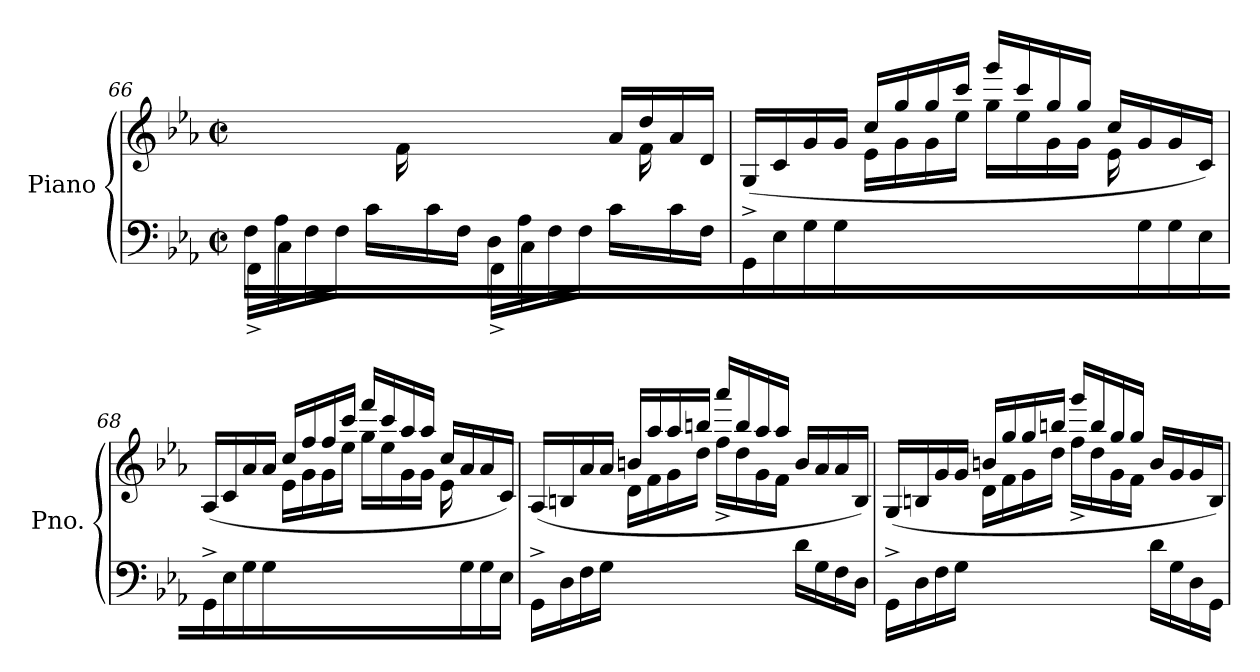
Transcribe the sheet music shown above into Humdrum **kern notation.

**kern	**kern
*part1	*part1
*staff2	*staff1
*I"Piano	*
*I'Pno.	*
*clefF4	*clefG2
*k[b-e-a-]	*k[b-e-a-]
*M2/2	*M2/2
*met(c|)	*met(c|)
=66	=66
*^	*^
(>16F/LL	16FF^\LL	8ryy	16ryy
*	*	*v	*v
16A-/	16C\	.
4.ryy	16F\	16f/
.	16F\JJ	16f/JJ
.	16c\LL	16cc/LL
*	*	*^
.	16ryy	16ff/	16f\
.	16c\	16a-/	4..ryy
.	16F\JJ	16f/JJ)	.
(>16D/LL	16FF^\LL	8ryy	.
16A-/	16C\	.	.
4.ryy	16F\	16d/	.
.	16F\JJ	16d/JJ	.
.	16c\LL	16a-/LL	.
.	16ryy	16dd/	16f\
.	16c\	16a-/	8ryy
.	16F\JJ	16d/JJ)	.
*v	*v	*	*
!!LO:LB:g=z
=67	=67	=67
*	*	*^
16GG^\LL	(>16G/LL	4ryy	2.ryy
16E-\	16c/	.	.
16G\	16g/	.	.
16G\JJ	16g/JJ	.	.
2ryy	16cc/LL	16e-\LL	.
.	16gg/	16g\	.
.	16gg/	16g\	.
.	16ccc/JJ	16ee-\JJ	.
.	16ggg/LL	16gg\LL	.
.	16ccc/	16ee-\	.
.	16gg/	16g\	.
.	16gg/JJ	16g\JJ	.
16ryy	16cc/LL	4ryy	16e-\LL
16G\	16g/	.	8.ryy
16G\	16g/	.	.
16E-\JJ	16c/JJ)	.	.
=68	=68	=68	=68
16GG^\LL	(>16A-/LL	4ryy	2.ryy
16E-\	16c/	.	.
16G\	16a-/	.	.
16G\JJ	16a-/JJ	.	.
2ryy	16cc/LL	16e-\LL	.
.	16ff/	16g\	.
.	16ff/	16g\	.
.	16ccc/JJ	16ee-\JJ	.
.	16fff/LL	16gg\LL	.
.	16ccc/	16ee-\	.
.	16aa-/	16g\	.
.	16aa-/JJ	16g\JJ	.
16ryy	16cc/LL	4ryy	16e-\LL
16G\	16a-/	.	8.ryy
16G\	16a-/	.	.
16E-\JJ	16c/JJ)	.	.
*	*	*v	*v
=69	=69	=69
16GG^\LL	(>16A-/LL	4ryy
16D\	16Bn/	.
16F\	16a-/	.
16G\JJ	16a-/JJ	.
2ryy	16bn/LL	16d\LL
.	16aa-/	16f\
.	16aa-/	16g\
.	16bbn/JJ	16dd\JJ
.	16aaa-/LL	16ff^\LL
.	16bb/	16dd\
.	16aa-/	16g\
.	16aa-/JJ	16f\JJ
16d\LL	16b/LL	4ryy
16G\	16a-/	.
16F\	16a-/	.
16D\JJ	16B/JJ)	.
!!LO:PB:g=z	!!
=70	=70	=70
16GG^\LL	(>16G/LL	4ryy
16D\	16Bn/	.
16F\	16g/	.
16G\JJ	16g/JJ	.
2ryy	16bn/LL	16d\LL
.	16gg/	16f\
.	16gg/	16g\
.	16bbn/JJ	16dd\JJ
.	16ggg/LL	16ff^\LL
.	16bb/	16dd\
.	16gg/	16g\
.	16gg/JJ	16f\JJ
16d\LL	16b/LL	4ryy
16G\	16g/	.
16D\	16g/	.
16GG\JJ	16B/JJ)	.
*	*v	*v
=	=
*-	*-
